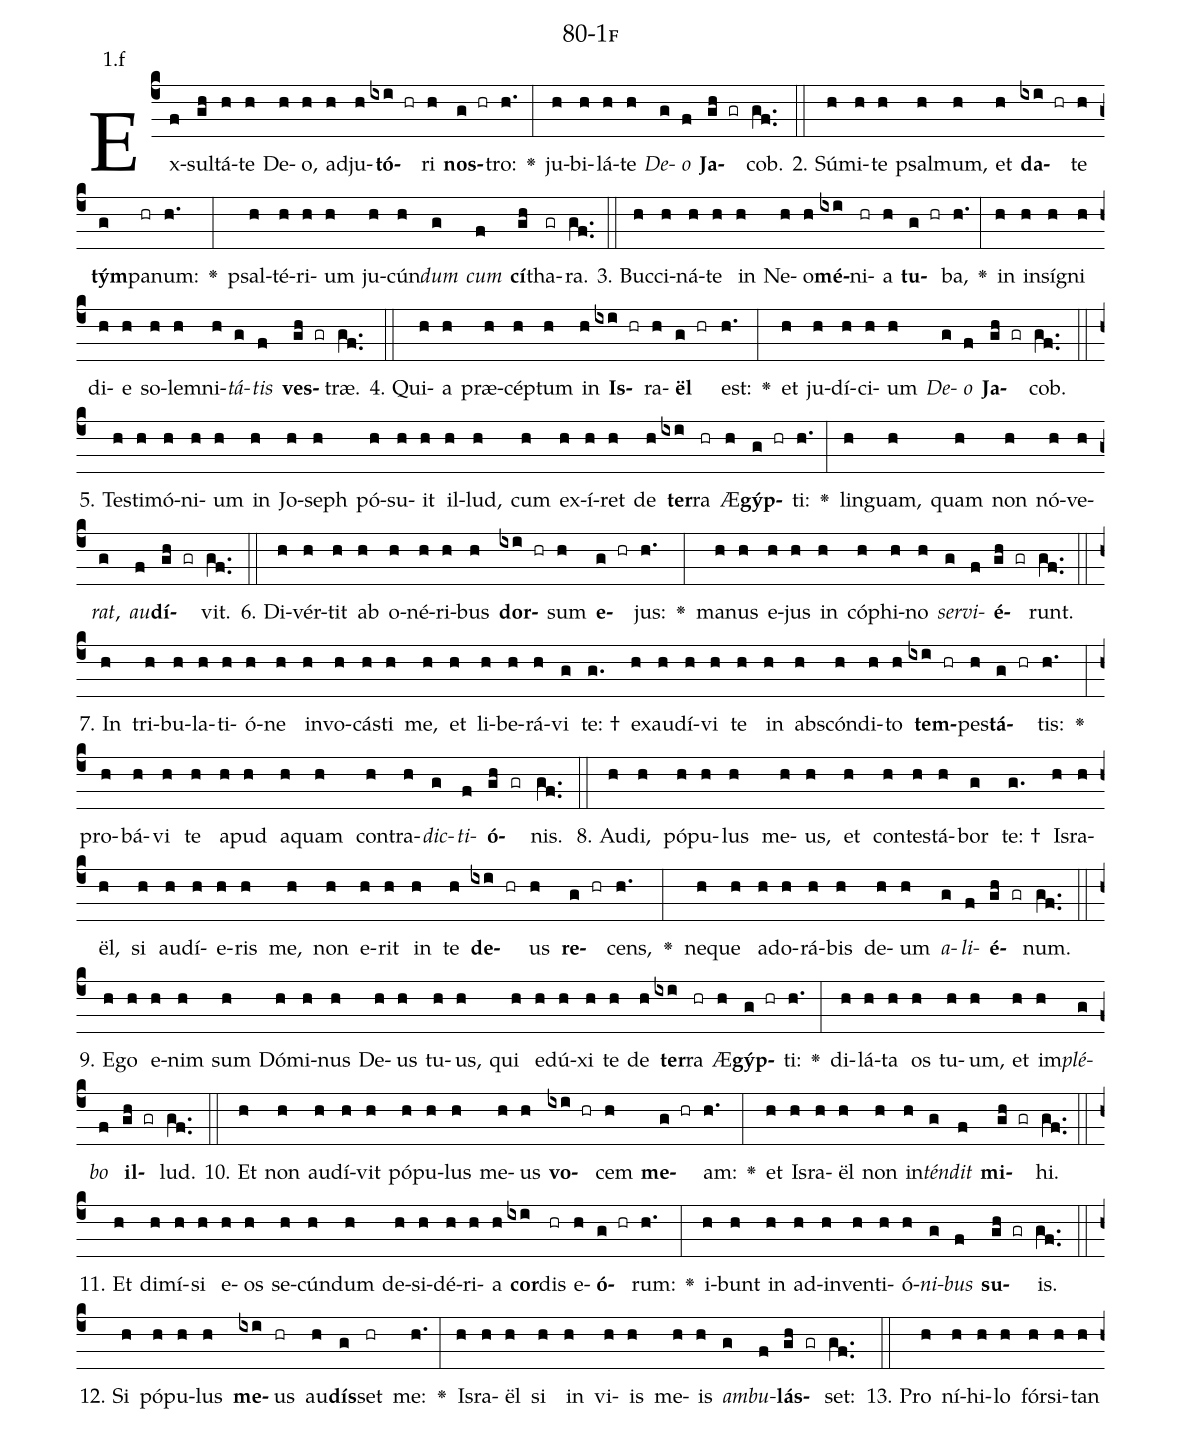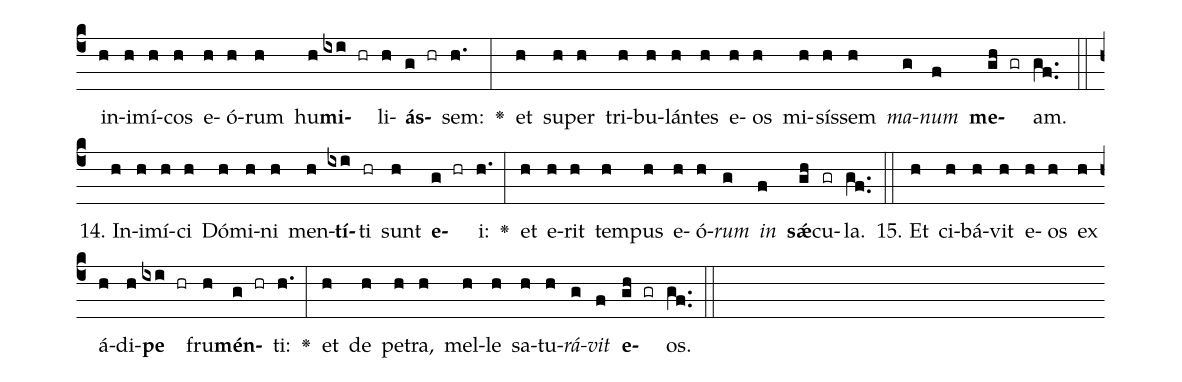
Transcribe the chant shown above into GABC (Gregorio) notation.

name: 80-1f;
annotation: 1.f;
%%
(c4)Ex(f)sul(gh)tá(h)te(h) De(h)o,(h) ad(h)ju(h)<b>tó</b>(ixi hr)ri(h) <b>nos</b>(g hr)tro:(h.) <v>\greheightstar</v>(:) ju(h)bi(h)lá(h)te(h) <i>De</i>(g)<i>o</i>(f) <b>Ja</b>(gh gr)cob.(gf..) (::)
2. Sú(h)mi(h)te(h) psal(h)mum,(h) et(h) <b>da</b>(ixi hr)te(h) <b>tým</b>(g)pa(hr)num:(h.) <v>\greheightstar</v>(:) psal(h)té(h)ri(h)um(h) ju(h)cún(h)<i>dum</i>(g) <i>cum</i>(f) <b>cí</b>(gh)tha(gr)ra.(gf..) (::)
3. Buc(h)ci(h)ná(h)te(h) in(h) Ne(h)o(h)<b>mé</b>(ixi)ni(hr)a(h) <b>tu</b>(g hr)ba,(h.) <v>\greheightstar</v>(:) in(h) in(h)sí(h)gni(h) di(h)e(h) so(h)lem(h)ni(h)<i>tá</i>(g)<i>tis</i>(f) <b>ves</b>(gh gr)træ.(gf..) (::)
4. Qui(h)a(h) præ(h)cép(h)tum(h) in(h) <b>Is</b>(ixi hr)ra(h)<b>ël</b>(g hr) est:(h.) <v>\greheightstar</v>(:) et(h) ju(h)dí(h)ci(h)um(h) <i>De</i>(g)<i>o</i>(f) <b>Ja</b>(gh gr)cob.(gf..) (::)
5. Tes(h)ti(h)mó(h)ni(h)um(h) in(h) Jo(h)seph(h) pó(h)su(h)it(h) il(h)lud,(h) cum(h) ex(h)í(h)ret(h) de(h) <b>ter</b>(ixi)ra(hr) Æ(h)<b>gýp</b>(g hr)ti:(h.) <v>\greheightstar</v>(:) lin(h)guam,(h) quam(h) non(h) nó(h)ve(h)<i>rat</i>,(g) <i>au</i>(f)<b>dí</b>(gh gr)vit.(gf..) (::)
6. Di(h)vér(h)tit(h) ab(h) o(h)né(h)ri(h)bus(h) <b>dor</b>(ixi hr)sum(h) <b>e</b>(g hr)jus:(h.) <v>\greheightstar</v>(:) ma(h)nus(h) e(h)jus(h) in(h) có(h)phi(h)no(h) <i>ser</i>(g)<i>vi</i>(f)<b>é</b>(gh gr)runt.(gf..) (::)
7. In(h) tri(h)bu(h)la(h)ti(h)ó(h)ne(h) in(h)vo(h)cás(h)ti(h) me,(h) et(h) li(h)be(h)rá(h)vi(g) te: †(g.) ex(h)au(h)dí(h)vi(h) te(h) in(h) abs(h)cón(h)di(h)to(h) <b>tem</b>(ixi hr)pes(h)<b>tá</b>(g hr)tis:(h.) <v>\greheightstar</v>(:) pro(h)bá(h)vi(h) te(h) a(h)pud(h) a(h)quam(h) con(h)tra(h)<i>dic</i>(g)<i>ti</i>(f)<b>ó</b>(gh gr)nis.(gf..) (::)
8. Au(h)di,(h) pó(h)pu(h)lus(h) me(h)us,(h) et(h) con(h)tes(h)tá(h)bor(g) te: †(g.) Is(h)ra(h)ël,(h) si(h) au(h)dí(h)e(h)ris(h) me,(h) non(h) e(h)rit(h) in(h) te(h) <b>de</b>(ixi hr)us(h) <b>re</b>(g hr)cens,(h.) <v>\greheightstar</v>(:) ne(h)que(h) ad(h)o(h)rá(h)bis(h) de(h)um(h) <i>a</i>(g)<i>li</i>(f)<b>é</b>(gh gr)num.(gf..) (::)
9. E(h)go(h) e(h)nim(h) sum(h) Dó(h)mi(h)nus(h) De(h)us(h) tu(h)us,(h) qui(h) e(h)dú(h)xi(h) te(h) de(h) <b>ter</b>(ixi)ra(hr) Æ(h)<b>gýp</b>(g hr)ti:(h.) <v>\greheightstar</v>(:) di(h)lá(h)ta(h) os(h) tu(h)um,(h) et(h) im(h)<i>plé</i>(g)<i>bo</i>(f) <b>il</b>(gh gr)lud.(gf..) (::)
10. Et(h) non(h) au(h)dí(h)vit(h) pó(h)pu(h)lus(h) me(h)us(h) <b>vo</b>(ixi hr)cem(h) <b>me</b>(g hr)am:(h.) <v>\greheightstar</v>(:) et(h) Is(h)ra(h)ël(h) non(h) in(h)<i>tén</i>(g)<i>dit</i>(f) <b>mi</b>(gh gr)hi.(gf..) (::)
11. Et(h) di(h)mí(h)si(h) e(h)os(h) se(h)cún(h)dum(h) de(h)si(h)dé(h)ri(h)a(h) <b>cor</b>(ixi)dis(hr) e(h)<b>ó</b>(g hr)rum:(h.) <v>\greheightstar</v>(:) i(h)bunt(h) in(h) ad(h)in(h)ven(h)ti(h)ó(h)<i>ni</i>(g)<i>bus</i>(f) <b>su</b>(gh gr)is.(gf..) (::)
12. Si(h) pó(h)pu(h)lus(h) <b>me</b>(ixi)us(hr) au(h)<b>dís</b>(g)set(hr) me:(h.) <v>\greheightstar</v>(:) Is(h)ra(h)ël(h) si(h) in(h) vi(h)is(h) me(h)is(h) <i>am</i>(g)<i>bu</i>(f)<b>lás</b>(gh gr)set:(gf..) (::)
13. Pro(h) ní(h)hi(h)lo(h) fór(h)si(h)tan(h) in(h)i(h)mí(h)cos(h) e(h)ó(h)rum(h) hu(h)<b>mi</b>(ixi hr)li(h)<b>ás</b>(g hr)sem:(h.) <v>\greheightstar</v>(:) et(h) su(h)per(h) tri(h)bu(h)lán(h)tes(h) e(h)os(h) mi(h)sís(h)sem(h) <i>ma</i>(g)<i>num</i>(f) <b>me</b>(gh gr)am.(gf..) (::)
14. In(h)i(h)mí(h)ci(h) Dó(h)mi(h)ni(h) men(h)<b>tí</b>(ixi)ti(hr) sunt(h) <b>e</b>(g hr)i:(h.) <v>\greheightstar</v>(:) et(h) e(h)rit(h) tem(h)pus(h) e(h)ó(h)<i>rum</i>(g) <i>in</i>(f) <b>sǽ</b>(gh)cu(gr)la.(gf..) (::)
15. Et(h) ci(h)bá(h)vit(h) e(h)os(h) ex(h) á(h)di(h)<b>pe</b>(ixi hr) fru(h)<b>mén</b>(g hr)ti:(h.) <v>\greheightstar</v>(:) et(h) de(h) pe(h)tra,(h) mel(h)le(h) sa(h)tu(h)<i>rá</i>(g)<i>vit</i>(f) <b>e</b>(gh gr)os.(gf..) (::)
